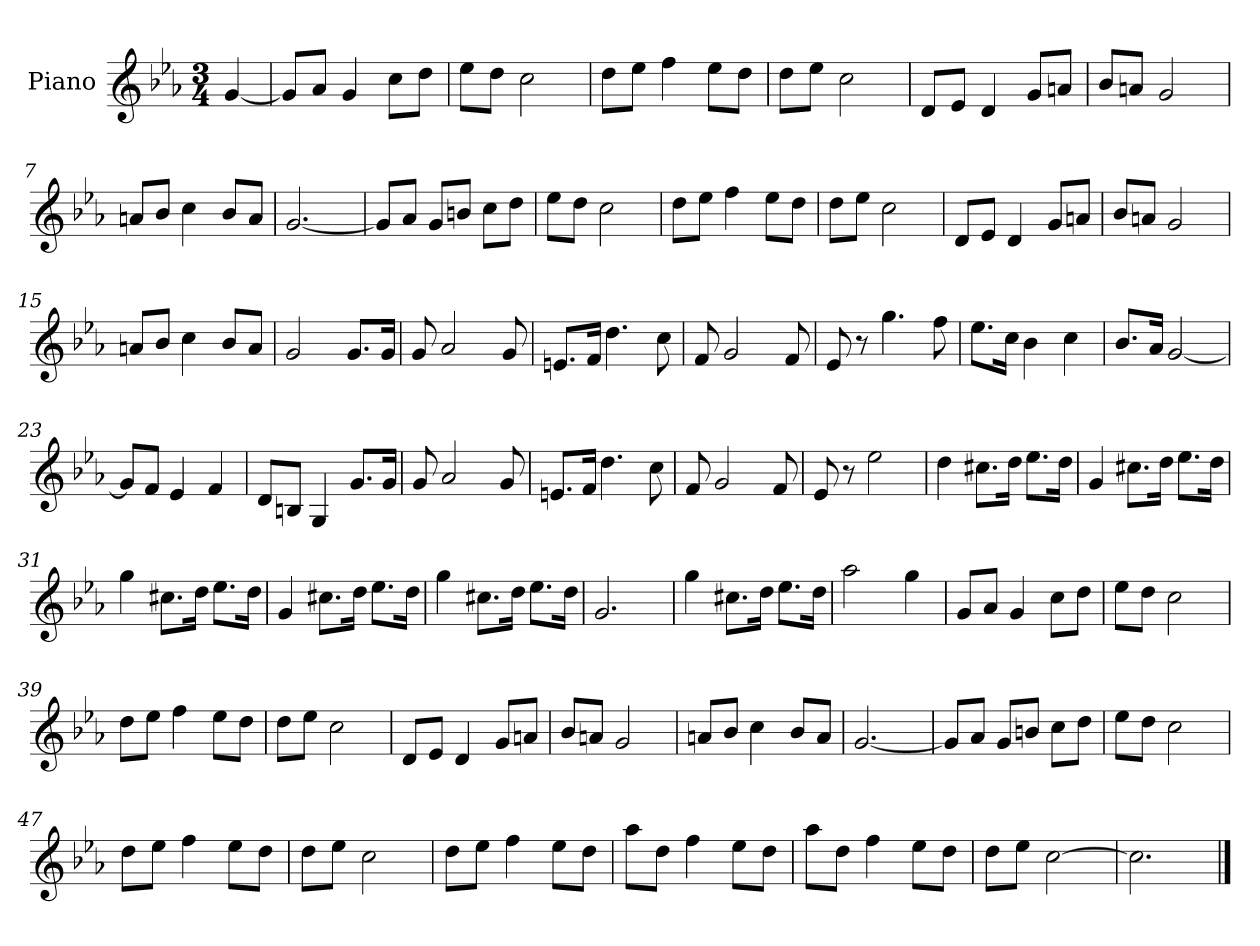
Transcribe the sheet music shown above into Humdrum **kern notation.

**kern
*part1
*staff1
*I"Piano
*I'Pno
*clefG2
*k[b-e-a-]
*c:
*M3/4
*MM132
=
[4g
=1
8g/L]
8a-/J
4g
8cc\L
8dd\J
=2
8ee-\L
8dd\J
2cc
=3
8dd\L
8ee-\J
4ff
8ee-\L
8dd\J
=4
8dd\L
8ee-\J
2cc
=5
8d/L
8e-/J
4d
8g/L
8an/J
=6
8b-/L
8an/J
2g
=7
8an/L
8b-/J
4cc
8b-/L
8a/J
=8
[2.g
=9
8g/L]
8a-/J
8g/L
8bn/J
8cc\L
8dd\J
=10
8ee-\L
8dd\J
2cc
=11
8dd\L
8ee-\J
4ff
8ee-\L
8dd\J
=12
8dd\L
8ee-\J
2cc
=13
8d/L
8e-/J
4d
8g/L
8an/J
=14
8b-/L
8an/J
2g
=15
8an/L
8b-/J
4cc
8b-/L
8a/J
=16
2g
8.g/L
16g/Jk
=17
8g
2a-
8g
=18
8.en/L
16f/Jk
4.dd
8cc
=19
8f
2g
8f
=20
8e-
8r
4.gg
8ff
=21
8.ee-\L
16cc\Jk
4b-
4cc
=22
8.b-/L
16a-/Jk
[2g
=23
8g/L]
8f/J
4e-
4f
=24
8d/L
8Bn/J
4G
8.g/L
16g/Jk
=25
8g
2a-
8g
=26
8.en/L
16f/Jk
4.dd
8cc
=27
8f
2g
8f
=28
8e-
8r
2ee-
=29
4dd
8.cc#X\L
16dd\Jk
8.ee-\L
16dd\Jk
=30
4g
8.cc#X\L
16dd\Jk
8.ee-\L
16dd\Jk
=31
4gg
8.cc#X\L
16dd\Jk
8.ee-\L
16dd\Jk
=32
4g
8.cc#X\L
16dd\Jk
8.ee-\L
16dd\Jk
=33
4gg
8.cc#X\L
16dd\Jk
8.ee-\L
16dd\Jk
=34
2.g
=35
4gg
8.cc#X\L
16dd\Jk
8.ee-\L
16dd\Jk
=36
2aa-
4gg
=37
8g/L
8a-/J
4g
8cc\L
8dd\J
=38
8ee-\L
8dd\J
2cc
=39
8dd\L
8ee-\J
4ff
8ee-\L
8dd\J
=40
8dd\L
8ee-\J
2cc
=41
8d/L
8e-/J
4d
8g/L
8an/J
=42
8b-/L
8an/J
2g
=43
8an/L
8b-/J
4cc
8b-/L
8a/J
=44
[2.g
=45
8g/L]
8a-/J
8g/L
8bn/J
8cc\L
8dd\J
=46
8ee-\L
8dd\J
2cc
=47
8dd\L
8ee-\J
4ff
8ee-\L
8dd\J
=48
8dd\L
8ee-\J
2cc
=49
8dd\L
8ee-\J
4ff
8ee-\L
8dd\J
=50
8aa-\L
8dd\J
4ff
8ee-\L
8dd\J
=51
8aa-\L
8dd\J
4ff
8ee-\L
8dd\J
=52
8dd\L
8ee-\J
[2cc
=53
2.cc]
==
*-
